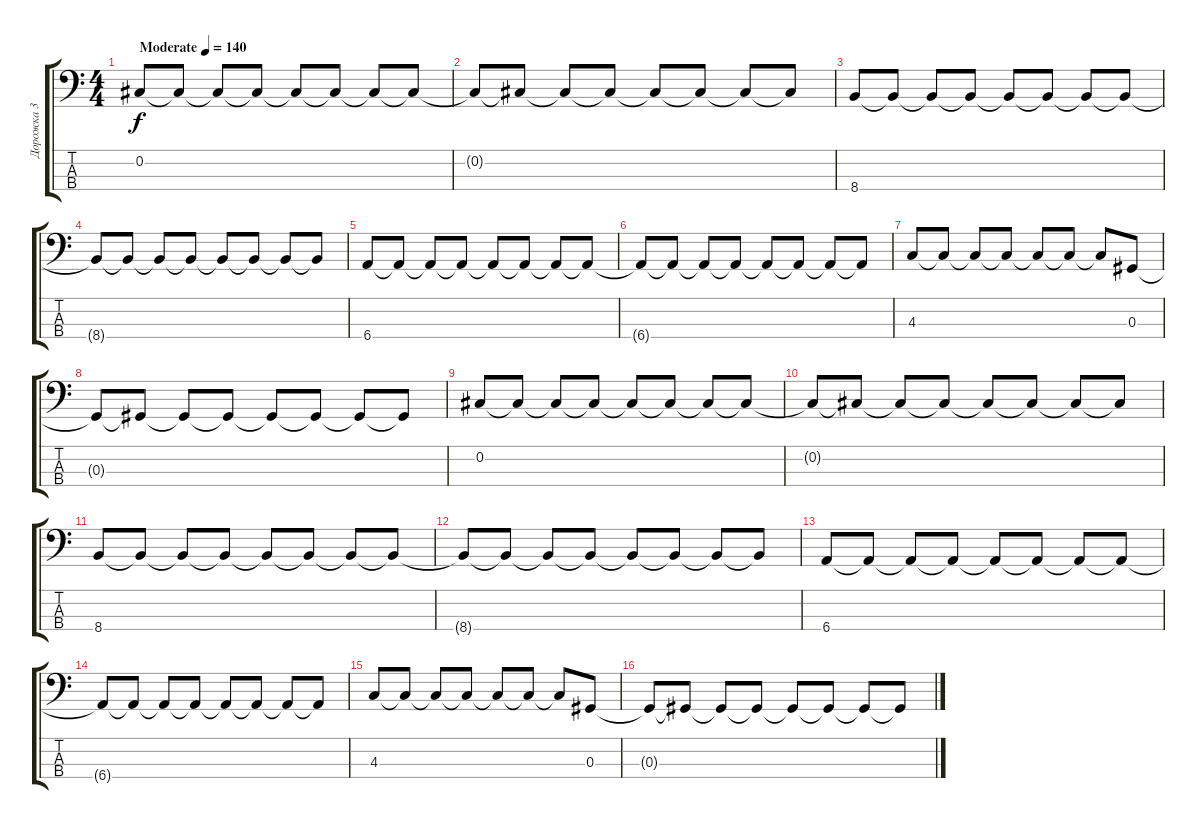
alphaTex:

\track ("Дорожка 3" "Дорожка 3") {instrument electricbassfinger}
\staff {score tabs}
\tuning (Gb2 Db2 Ab1 Eb1) {hide}
\ts (4 4)
\tempo (140 "Moderate")
\clef f4
\ks c
0.2.8{dy f instrument electricbassfinger} 0.2{t}.8 0.2{t}.8 0.2{t}.8 0.2{t}.8 0.2{t}.8 0.2{t}.8 0.2{t}.8 |
0.2{t}.8 0.2{t}.8 0.2{t}.8 0.2{t}.8 0.2{t}.8 0.2{t}.8 0.2{t}.8 0.2{t}.8 |
8.4.8 8.4{t}.8 8.4{t}.8 8.4{t}.8 8.4{t}.8 8.4{t}.8 8.4{t}.8 8.4{t}.8 |
8.4{t}.8 8.4{t}.8 8.4{t}.8 8.4{t}.8 8.4{t}.8 8.4{t}.8 8.4{t}.8 8.4{t}.8 |
6.4.8 6.4{t}.8 6.4{t}.8 6.4{t}.8 6.4{t}.8 6.4{t}.8 6.4{t}.8 6.4{t}.8 |
6.4{t}.8 6.4{t}.8 6.4{t}.8 6.4{t}.8 6.4{t}.8 6.4{t}.8 6.4{t}.8 6.4{t}.8 |
4.3.8 4.3{t}.8 4.3{t}.8 4.3{t}.8 4.3{t}.8 4.3{t}.8 4.3{t}.8 0.3.8 |
0.3{t}.8 0.3{t}.8 0.3{t}.8 0.3{t}.8 0.3{t}.8 0.3{t}.8 0.3{t}.8 0.3{t}.8 |
0.2.8 0.2{t}.8 0.2{t}.8 0.2{t}.8 0.2{t}.8 0.2{t}.8 0.2{t}.8 0.2{t}.8 |
0.2{t}.8 0.2{t}.8 0.2{t}.8 0.2{t}.8 0.2{t}.8 0.2{t}.8 0.2{t}.8 0.2{t}.8 |
8.4.8 8.4{t}.8 8.4{t}.8 8.4{t}.8 8.4{t}.8 8.4{t}.8 8.4{t}.8 8.4{t}.8 |
8.4{t}.8 8.4{t}.8 8.4{t}.8 8.4{t}.8 8.4{t}.8 8.4{t}.8 8.4{t}.8 8.4{t}.8 |
6.4.8 6.4{t}.8 6.4{t}.8 6.4{t}.8 6.4{t}.8 6.4{t}.8 6.4{t}.8 6.4{t}.8 |
6.4{t}.8 6.4{t}.8 6.4{t}.8 6.4{t}.8 6.4{t}.8 6.4{t}.8 6.4{t}.8 6.4{t}.8 |
4.3.8 4.3{t}.8 4.3{t}.8 4.3{t}.8 4.3{t}.8 4.3{t}.8 4.3{t}.8 0.3.8 |
0.3{t}.8 0.3{t}.8 0.3{t}.8 0.3{t}.8 0.3{t}.8 0.3{t}.8 0.3{t}.8 0.3{t}.8
